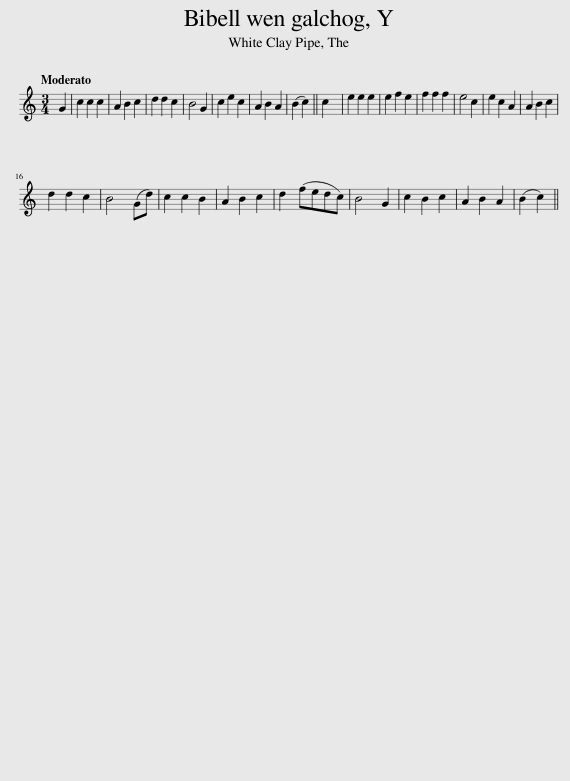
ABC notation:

X:1
L:1/8
Q:1/4=104
M:3/4
I:linebreak $
K:C
V:1 treble
V:1
 G2 | c2 c2 c2 | A2 B2 c2 | d2 d2 c2 | B4 G2 | %5
 c2 e2 c2 | A2 B2 A2 | (B2 c2) || c2 | e2 e2 e2 | %10
 e2 f2 e2 | f2 f2 f2 | e4 c2 | e2 c2 A2 | A2 B2 c2 |$ %15
 d2 d2 c2 | B4 (Gd) | c2 c2 B2 | A2 B2 c2 | d2 (fedc) | %20
 B4 G2 | c2 B2 c2 | A2 B2 A2 | (B2 c2) || %24
